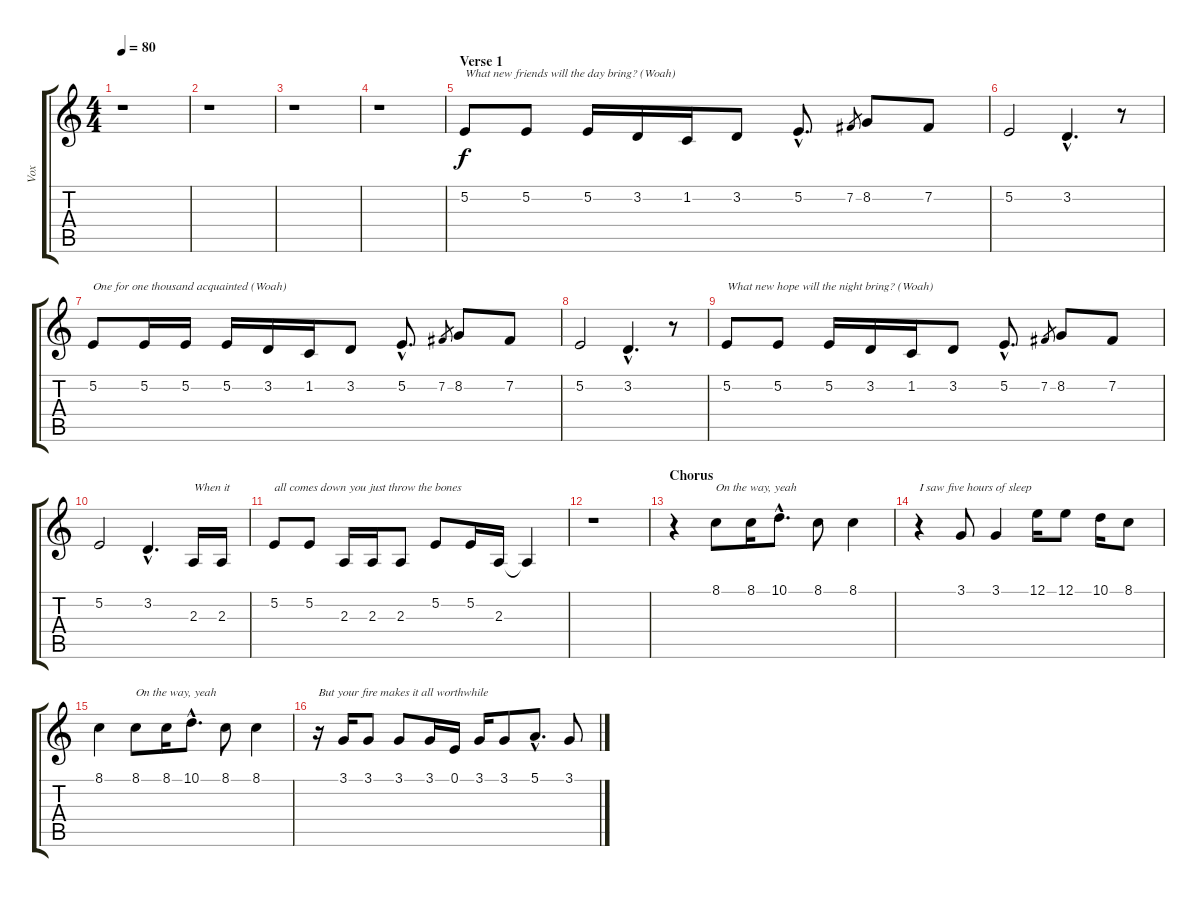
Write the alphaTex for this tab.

\track ("Vox" "Vox") {instrument clarinet}
\staff {score tabs}
\tuning (E4 B3 G3 D3 A2 E2) {hide}
\ts (4 4)
\tempo 80
\clef g2
\ks c
r.1{dy f} |
r.1 |
r.1 |
r.1 |
\section ("" "Verse 1")
5.2.8{txt "What new friends will the day bring? (Woah)"} 5.2.8 5.2.16 3.2.16 1.2.16 3.2.8 5.2{hac}.8{d} 7.2.8{gr} 8.2.8 7.2.8 |
5.2.2 3.2{hac}.4{d} r.8 |
5.2.8{txt "One for one thousand acquainted (Woah)"} 5.2.16 5.2.16 5.2.16 3.2.16 1.2.16 3.2.8 5.2{hac}.8{d} 7.2.8{gr} 8.2.8 7.2.8 |
5.2.2 3.2{hac}.4{d} r.8 |
5.2.8{txt "What new hope will the night bring? (Woah)"} 5.2.8 5.2.16 3.2.16 1.2.16 3.2.8 5.2{hac}.8{d} 7.2.8{gr} 8.2.8 7.2.8 |
5.2.2 3.2{hac}.4{d} 2.3.16{txt "When it"} 2.3.16 |
5.2.8{txt "all comes down you just throw the bones"} 5.2.8 2.3.16 2.3.16 2.3.8 5.2.8 5.2.16 2.3.16 2.3{t}.4 |
r.1 |
\section ("" "Chorus")
r.4 8.1.8{txt "On the way, yeah"} 8.1.16 10.1{hac}.8{d} 8.1.8 8.1.4 |
r.4{txt "I saw five hours of sleep"} 3.1.8 3.1.4 12.1.16 12.1.8 10.1.16 8.1.8 |
8.1.4 8.1.8{txt "On the way, yeah"} 8.1.16 10.1{hac}.8{d} 8.1.8 8.1.4 |
r.16{txt "But your fire makes it all worthwhile"} 3.1.16 3.1.8 3.1.8 3.1.16 0.1.16 3.1.16 3.1.8 5.1{hac}.8{d} 3.1.8
